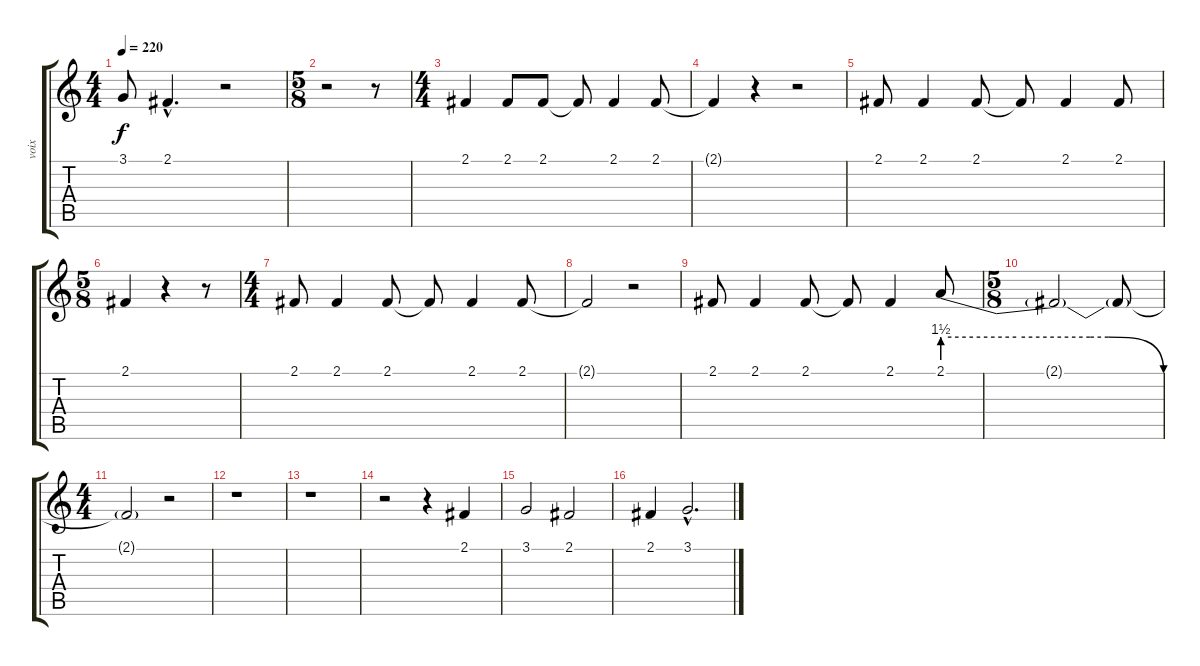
\track ("voix" "voix") {instrument tangoaccordion}
\staff {score tabs}
\tuning (E4 B3 G3 D3 A2 E2) {hide}
\ts (4 4)
\tempo 220
\clef g2
\ks c
3.1{t}.8{dy f} 2.1{hac}.4{d} r.2 |
\ts (5 8)
r.2 r.8 |
\ts (4 4)
2.1.4 2.1.8 2.1.8 2.1{t}.8 2.1.4 2.1.8 |
2.1{t}.4 r.4 r.2 |
2.1.8 2.1.4 2.1.8 2.1{t}.8 2.1.4 2.1.8 |
\ts (5 8)
2.1.4 r.4 r.8 |
\ts (4 4)
2.1.8 2.1.4 2.1.8 2.1{t}.8 2.1.4 2.1.8 |
2.1{t}.2 r.2 |
2.1.8 2.1.4 2.1.8 2.1{t}.8 2.1.4 2.1{be (custom 0 6 20 6 40 6 45 6 60 0)}.8 |
\ts (5 8)
2.1{t}.2 2.1{t}.8 |
\ts (4 4)
2.1{t}.2 r.2 |
r.1 |
r.1 |
r.2 r.4 2.1.4 |
3.1.2 2.1.2 |
2.1.4 3.1{hac}.2{d}
